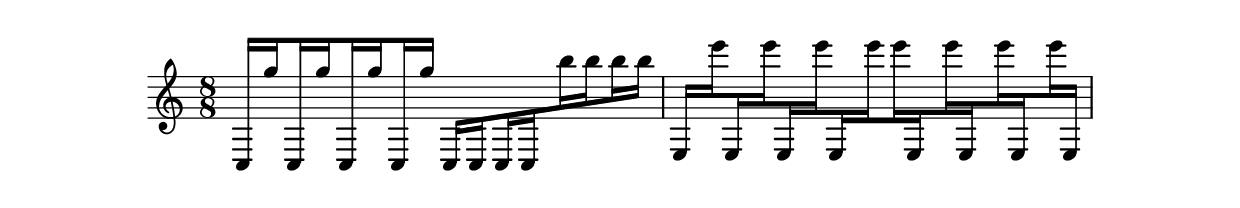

\version "2.17.6"
\header {
  
  texidoc = "In complex configurations of knee beaming, according to
Paul Roberts, the first stem of a beam determines the direction of the
beam, and as such the way that following (kneed) stems attach to the
beam. This is in disagreement with the current algorithm."
  
}

\layout { ragged-right = ##t} 

\relative c'
{
  \override Beam.auto-knee-gap = #7
  \set subdivideBeams = ##t	     
  \time 8/8
  c,16[  g'''16  
	 c,,,16  g'''16 
	 c,,,16  g'''16 	     	     
	 c,,,16  g'''16 ]

  c,,,16[ c c c
	  b'''   b b b]

  \transpose c' a, {
    \relative b'' {  g,16[  g'''16  
			    g,,,16  g'''16 
			    g,,,16  g'''16 	     	     
			    g,,,16  g'''16
			    g g,,,
			    g''' g,,,
			    g''' g,,,
			    g''' g,,,]
		   }
  }
}

